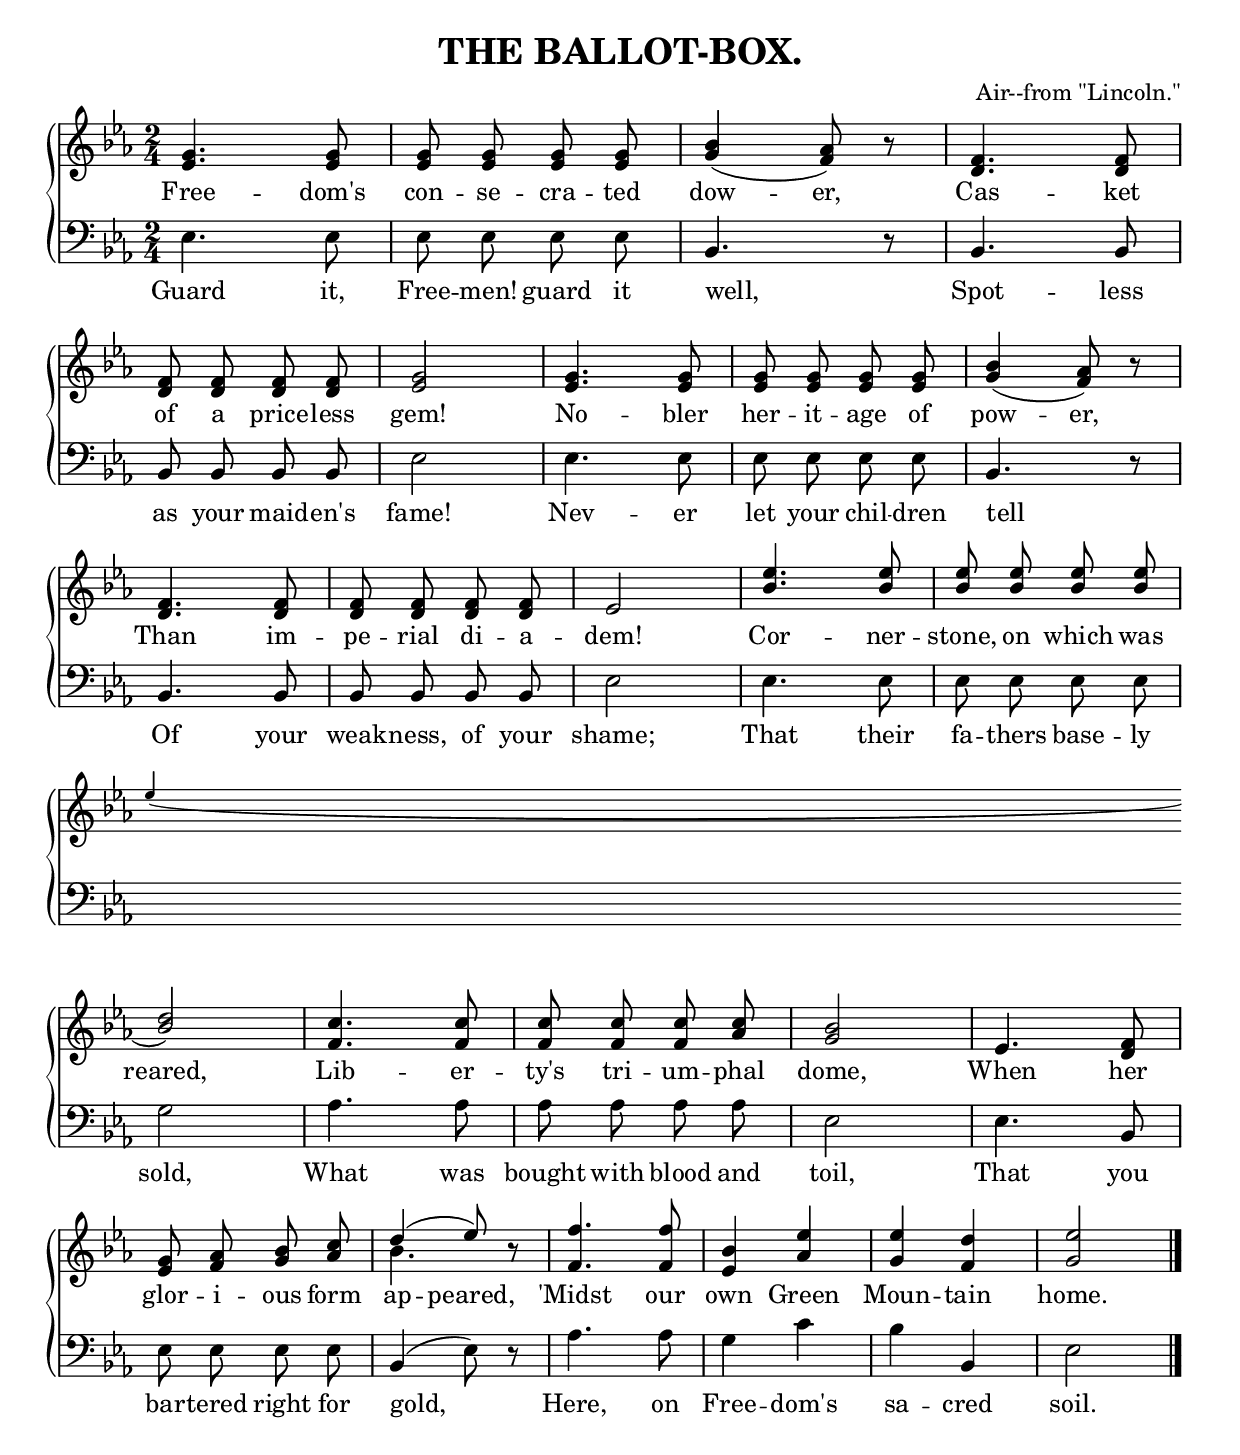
\version "2.10"
\include "english.ly"

\header {
  title = "THE BALLOT-BOX."
  composer = "Air--from \"Lincoln.\""
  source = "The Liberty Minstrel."
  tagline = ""
}

verseone = \lyricmode {
  Free -- dom's con -- se -- cra -- ted \set ignoreMelismata = ##t dow -- \unset ignoreMelismata er, Cas -- ket
  of a price -- less gem! No -- bler her -- it -- age of \set ignoreMelismata = ##t pow -- \unset ignoreMelismata er,
  Than im -- pe -- rial di -- a -- dem! Cor -- ner -- stone, on which was
  reared, Lib -- er -- ty's tri -- um -- phal dome, When her
  glor -- i -- ous form \set ignoreMelismata = ##t ap -- \unset ignoreMelismata peared, 'Midst our own Green Moun -- tain home.
}

versetwo = \lyricmode {
  Guard it, Free -- men! guard it well, Spot -- less
  as your maid -- en's fame! Nev -- er let your chil -- dren tell
  Of your weak -- ness, of your shame; That their fa -- thers base -- ly
  sold, What was bought with blood and toil, That you
  bar -- tered right for gold, Here, on Free -- dom's sa -- cred soil.
}

treble = \relative c' {
  \clef treble
  \key ef \major
  \time 2/4
  \autoBeamOff
  \stemUp
  
  <ef g>4. <ef g>8 |
  <ef g>8 <ef g>8 <ef g>8 <ef g>8 |
  <g bf>4( <f af>8) r8 |
  <d f>4. <d f>8 |

  \break
  <d f>8 <d f>8 <d f>8 <d f>8 |
  <ef g>2 |
  <ef g>4. <ef g>8 |
  <ef g>8 <ef g>8 <ef g>8 <ef g>8 |
  <g bf>4( <f af>8) r8 |

  \break
  <d f>4. <d f>8 |
  <d f>8 <d f>8 <d f>8 <d f>8 |
  ef2 |
  <bf' ef>4. <bf ef>8 |
  <bf ef>8 <bf ef>8 <bf ef>8 <bf ef>8 |

  \break
  \grace ef4( <bf d>2) |
  <f c'>4. <f c'>8 |
  <f c'>8 <f c'>8 <f c'>8 <af c>8 |
  <g bf>2 |
  ef4. <d f>8 |

  \break
  <ef g>8 <f af>8 <g bf>8 <af c>8 |
  \voiceOne << { d4( ef8) } \context Voice="1" { \voiceTwo bf4. \oneVoice } >> \oneVoice r8|
  \stemUp <f f'>4. <f f'>8 |
  <ef bf'>4 <af ef'>4 |
  <g ef'>4 <f d'>4 |
  <g ef'>2 \bar "|."
}

bass =  \relative c {
  \clef bass
  \key ef \major
  \time 2/4
  \autoBeamOff

  ef4. ef8 |
  ef8 ef8 ef8 ef8 |
  bf4. r8 |
  bf4. bf8 |

  \break
  bf8 bf8 bf8 bf8 |
  ef2 |
  ef4. ef8 |
  ef8 ef8 ef8 ef8 |
  bf4. r8 |

  \break
  bf4. bf8 |
  bf8 bf8 bf8 bf8 |
  ef2 |
  ef4. ef8 |
  ef8 ef8 ef8 ef8 |

  \break
  g2 |
  af4. af8 |
  af8 af8 af8 af8 |
  ef2 |
  ef4. bf8 |

  \break
  ef8 ef8 ef8 ef8 |
  bf4( ef8) r8 |
  af4. af8 |
  g4 c4 |
  bf4 bf,4 |
  ef2 |
}

\score { 
  \new ChoirStaff \with{systemStartDelimiter = #'SystemStartBrace }	
   <<
     \new Staff = "upper"  \new Voice = "treble" { \treble }
     \new Lyrics \lyricsto "treble" { \verseone }
     \new Staff = "lower"  \new Voice = "bass" { \bass }
     \new Lyrics \lyricsto "treble" { \versetwo }
   >>
   

\layout {
	indent=0
	\context { \Staff \override Rest #'style = #'classical }
	\context { \Score \remove "Bar_number_engraver" }
	  }

\midi { \context { \Score tempoWholesPerMinute = #(ly:make-moment 100 4 ) }}    	   
}
